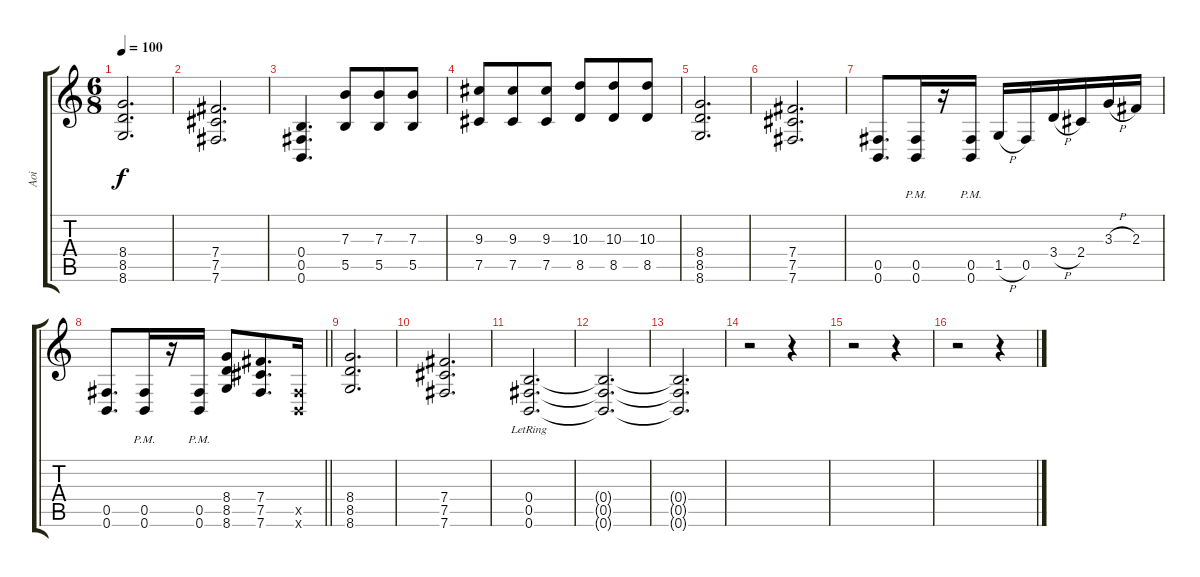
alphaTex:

\track ("Aoi" "Aoi") {instrument distortionguitar}
\staff {score tabs}
\tuning (Db4 Ab3 E3 B2 Gb2 B1) {hide}
\ts (6 8)
\tempo 100
\clef g2
\ks c
(8.4 8.5 8.6).2{d dy f} |
(7.4 7.5 7.6).2{d} |
(0.4 0.5 0.6).4{d} (7.3 5.5).8 (7.3 5.5).8 (7.3 5.5).8 |
(9.3 7.5).8 (9.3 7.5).8 (9.3 7.5).8 (10.3 8.5).8 (10.3 8.5).8 (10.3 8.5).8 |
(8.4 8.5 8.6).2{d} |
(7.4 7.5 7.6).2{d} |
(0.5 0.6).8{d} (0.5 0.6{pm}).16 r.16 (0.5 0.6{pm}).16 1.5{h}.16 0.5.16 3.4{h}.16 2.4.16 3.3{h}.16 2.3.16 |
\barLineRight lightlight
(0.5 0.6).8{d} (0.5{pm} 0.6).16 r.16 (0.5{pm} 0.6).16{volume 16} (8.4 8.5 8.6).8 (7.4 7.5 7.6).8{d} (0.5{x} 0.6{x}).16{volume 13} |
(8.4 8.5 8.6).2{d} |
(7.4 7.5 7.6).2{d} |
(0.4{lr} 0.5 0.6).2{d} |
(0.4{t} 0.5{t} 0.6{t}).2{d} |
(0.4{t} 0.5{t} 0.6{t}).2{d} |
r.2 r.4 |
r.2 r.4 |
r.2 r.4
